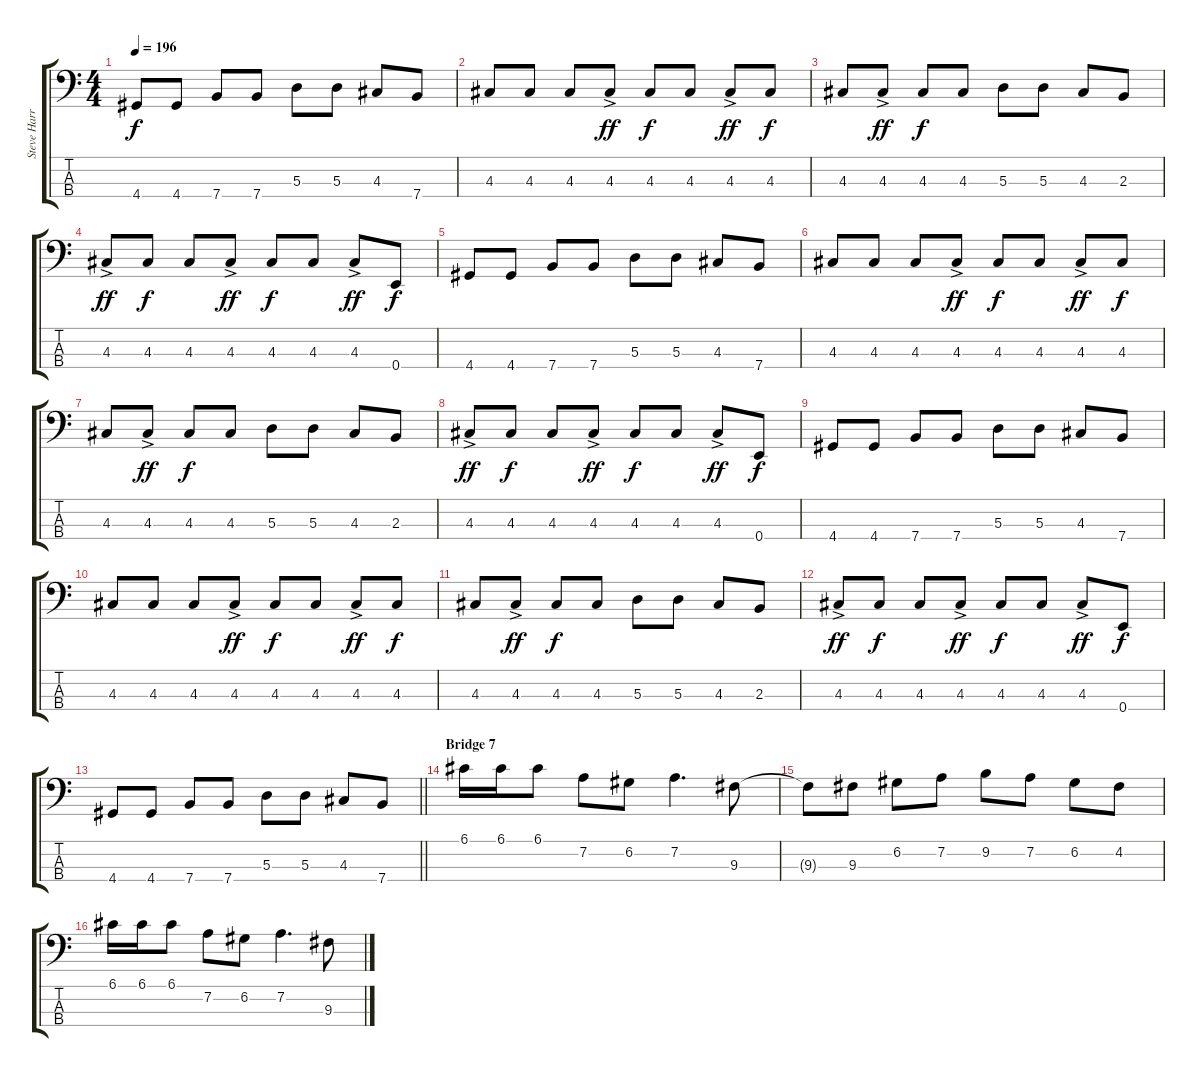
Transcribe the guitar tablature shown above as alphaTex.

\track ("Steve Harris" "Steve Harr") {instrument electricbassfinger}
\staff {score tabs}
\tuning (G2 D2 A1 E1) {hide}
\ts (4 4)
\tempo 196
\clef f4
\ks c
4.4.8{dy f} 4.4.8 7.4.8 7.4.8 5.3.8 5.3.8 4.3.8 7.4.8 |
4.3.8 4.3.8 4.3.8 4.3{ac}.8{dy ff} 4.3.8{dy f} 4.3.8 4.3{ac}.8{dy ff} 4.3.8{dy f} |
4.3.8 4.3{ac}.8{dy ff} 4.3.8{dy f} 4.3.8 5.3.8 5.3.8 4.3.8 2.3.8 |
4.3{ac}.8{dy ff} 4.3.8{dy f} 4.3.8 4.3{ac}.8{dy ff} 4.3.8{dy f} 4.3.8 4.3{ac}.8{dy ff} 0.4.8{dy f} |
4.4.8 4.4.8 7.4.8 7.4.8 5.3.8 5.3.8 4.3.8 7.4.8 |
4.3.8 4.3.8 4.3.8 4.3{ac}.8{dy ff} 4.3.8{dy f} 4.3.8 4.3{ac}.8{dy ff} 4.3.8{dy f} |
4.3.8 4.3{ac}.8{dy ff} 4.3.8{dy f} 4.3.8 5.3.8 5.3.8 4.3.8 2.3.8 |
4.3{ac}.8{dy ff} 4.3.8{dy f} 4.3.8 4.3{ac}.8{dy ff} 4.3.8{dy f} 4.3.8 4.3{ac}.8{dy ff} 0.4.8{dy f} |
4.4.8 4.4.8 7.4.8 7.4.8 5.3.8 5.3.8 4.3.8 7.4.8 |
4.3.8 4.3.8 4.3.8 4.3{ac}.8{dy ff} 4.3.8{dy f} 4.3.8 4.3{ac}.8{dy ff} 4.3.8{dy f} |
4.3.8 4.3{ac}.8{dy ff} 4.3.8{dy f} 4.3.8 5.3.8 5.3.8 4.3.8 2.3.8 |
4.3{ac}.8{dy ff} 4.3.8{dy f} 4.3.8 4.3{ac}.8{dy ff} 4.3.8{dy f} 4.3.8 4.3{ac}.8{dy ff} 0.4.8{dy f} |
\barLineRight lightlight
4.4.8 4.4.8 7.4.8 7.4.8 5.3.8 5.3.8 4.3.8 7.4.8 |
\section ("" "Bridge 7")
6.1.16 6.1.16 6.1.8 7.2.8 6.2.8 7.2.4{d} 9.3.8 |
9.3{t}.8 9.3.8 6.2.8 7.2.8 9.2.8 7.2.8 6.2.8 4.2.8 |
6.1.16 6.1.16 6.1.8 7.2.8 6.2.8 7.2.4{d} 9.3.8
